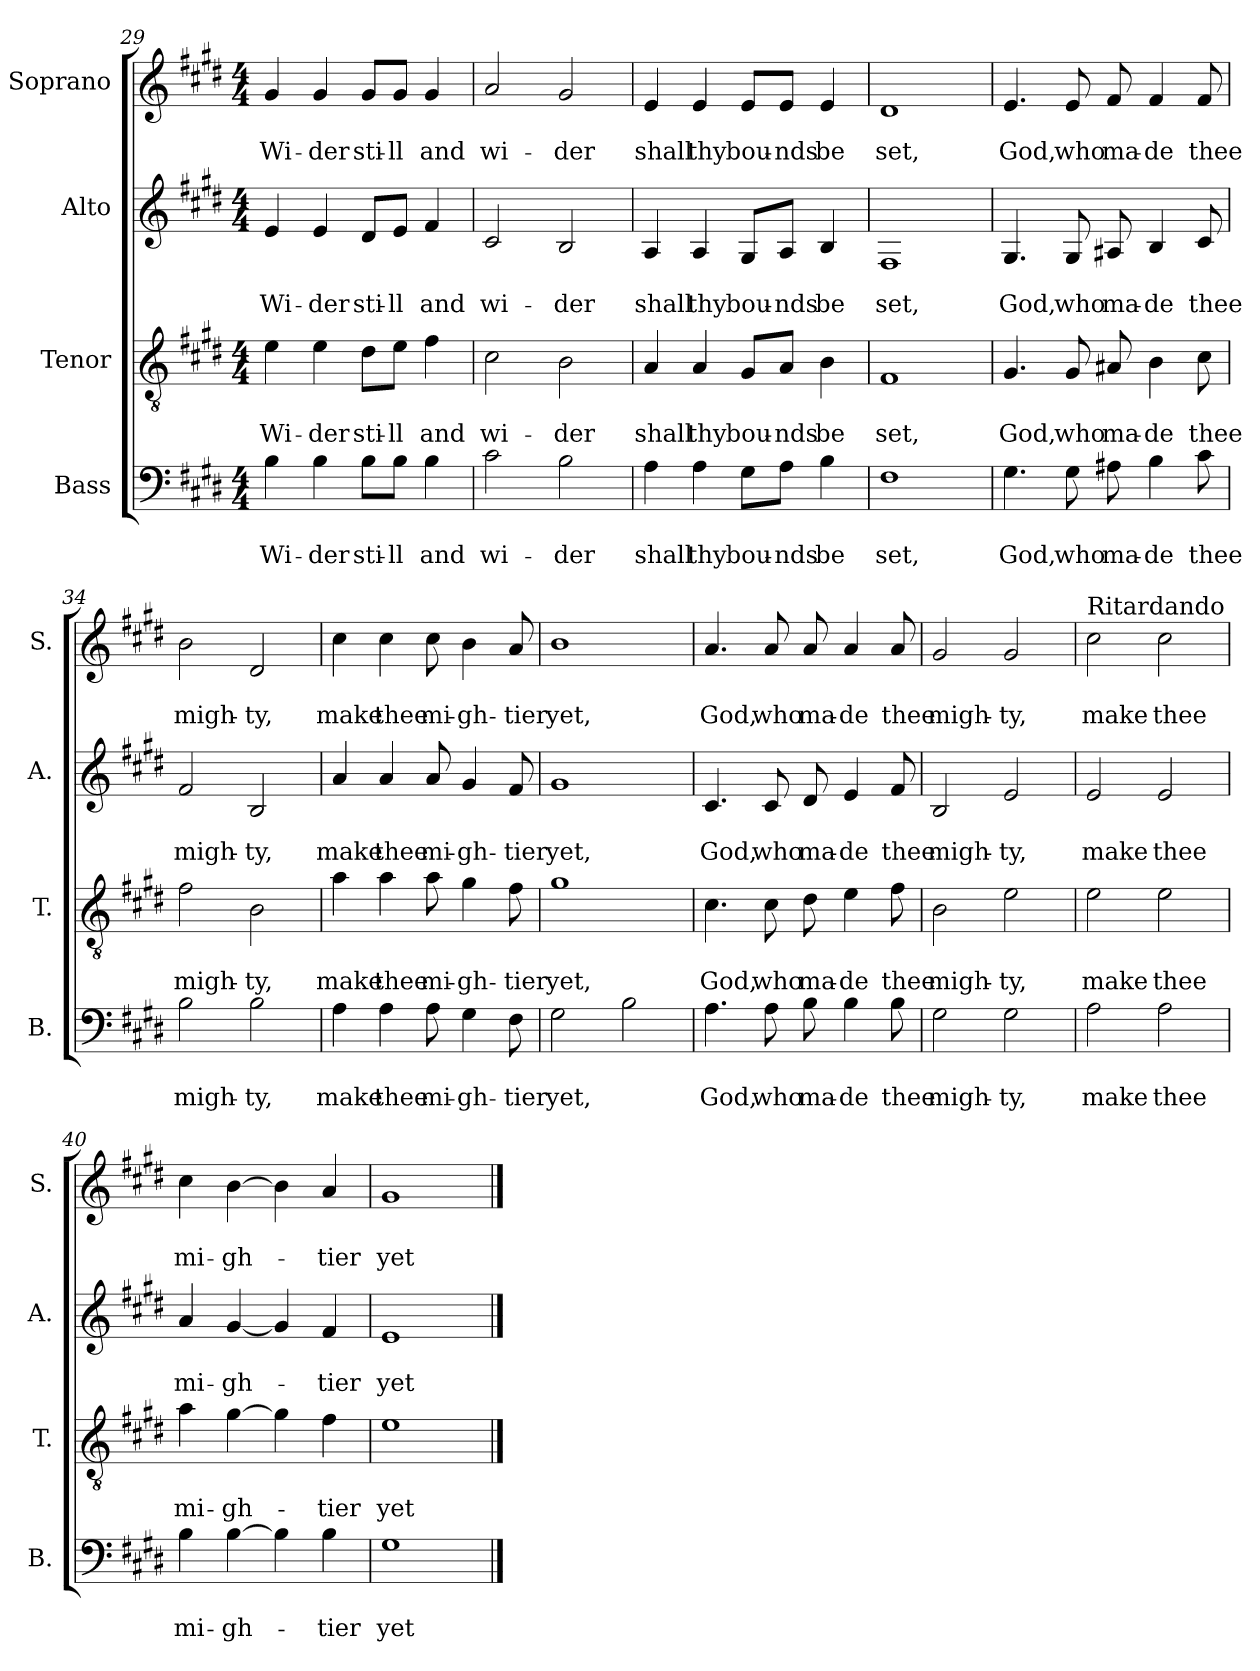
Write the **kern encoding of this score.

**kern	**text	**text	**kern	**text	**text	**kern	**text	**text	**kern	**text	**text
*part4	*part4	*part4	*part3	*part3	*part3	*part2	*part2	*part2	*part1	*part1	*part1
*staff4	*staff4	*staff4	*staff3	*staff3	*staff3	*staff2	*staff2	*staff2	*staff1	*staff1	*staff1
*I"Bass	*	*	*I"Tenor	*	*	*I"Alto	*	*	*I"Soprano	*	*
*I'B.	*	*	*I'T.	*	*	*I'A.	*	*	*I'S.	*	*
!!LO:LB:g=z
*clefF4	*	*	*clefGv2	*	*	*clefG2	*	*	*clefG2	*	*
*k[f#c#g#d#]	*	*	*k[f#c#g#d#]	*	*	*k[f#c#g#d#]	*	*	*k[f#c#g#d#]	*	*
*M4/4	*	*	*M4/4	*	*	*M4/4	*	*	*M4/4	*	*
=29	=29	=29	=29	=29	=29	=29	=29	=29	=29	=29	=29
!	!	!LO:LY:b	!	!	!LO:LY:b	!	!	!LO:LY:b	!	!	!LO:LY:b
4B\	.	Wi-	4e\	.	Wi-	4e/	.	Wi-	4g#/	.	Wi-
!	!	!LO:LY:b	!	!	!LO:LY:b	!	!	!LO:LY:b	!	!	!LO:LY:b
4B\	.	-der	4e\	.	-der	4e/	.	-der	4g#/	.	-der
!	!	!LO:LY:b	!	!	!LO:LY:b	!	!	!LO:LY:b	!	!	!LO:LY:b
8B\L	.	sti-	8d#\L	.	sti-	8d#/L	.	sti-	8g#/L	.	sti-
!	!	!LO:LY:b	!	!	!LO:LY:b	!	!	!LO:LY:b	!	!	!LO:LY:b
8B\J	.	-ll	8e\J	.	-ll	8e/J	.	-ll	8g#/J	.	-ll
!	!	!LO:LY:b	!	!	!LO:LY:b	!	!	!LO:LY:b	!	!	!LO:LY:b
4B\	.	and	4f#\	.	and	4f#/	.	and	4g#/	.	and
=30	=30	=30	=30	=30	=30	=30	=30	=30	=30	=30	=30
!	!	!LO:LY:b	!	!	!LO:LY:b	!	!	!LO:LY:b	!	!	!LO:LY:b
2c#\	.	wi-	2c#\	.	wi-	2c#/	.	wi-	2a/	.	wi-
!	!	!LO:LY:b	!	!	!LO:LY:b	!	!	!LO:LY:b	!	!	!LO:LY:b
2B\	.	-der	2B\	.	-der	2B/	.	-der	2g#/	.	-der
=31	=31	=31	=31	=31	=31	=31	=31	=31	=31	=31	=31
!	!	!LO:LY:b	!	!	!LO:LY:b	!	!	!LO:LY:b	!	!	!LO:LY:b
4A\	.	shall	4A/	.	shall	4A/	.	shall	4e/	.	shall
!	!	!LO:LY:b	!	!	!LO:LY:b	!	!	!LO:LY:b	!	!	!LO:LY:b
4A\	.	thy	4A/	.	thy	4A/	.	thy	4e/	.	thy
!	!	!LO:LY:b	!	!	!LO:LY:b	!	!	!LO:LY:b	!	!	!LO:LY:b
8G#\L	.	bou-	8G#/L	.	bou-	8G#/L	.	bou-	8e/L	.	bou-
!	!	!LO:LY:b	!	!	!LO:LY:b	!	!	!LO:LY:b	!	!	!LO:LY:b
8A\J	.	-nds	8A/J	.	-nds	8A/J	.	-nds	8e/J	.	-nds
!	!	!LO:LY:b	!	!	!LO:LY:b	!	!	!LO:LY:b	!	!	!LO:LY:b
4B\	.	be	4B\	.	be	4B/	.	be	4e/	.	be
=32	=32	=32	=32	=32	=32	=32	=32	=32	=32	=32	=32
!	!	!LO:LY:b	!	!	!LO:LY:b	!	!	!LO:LY:b	!	!	!LO:LY:b
1F#	.	set,	1F#	.	set,	1F#	.	set,	1d#	.	set,
=33	=33	=33	=33	=33	=33	=33	=33	=33	=33	=33	=33
!	!	!LO:LY:b	!	!	!LO:LY:b	!	!	!LO:LY:b	!	!	!LO:LY:b
4.G#\	.	God,	4.G#/	.	God,	4.G#/	.	God,	4.e/	.	God,
!	!	!LO:LY:b	!	!	!LO:LY:b	!	!	!LO:LY:b	!	!	!LO:LY:b
8G#\	.	who	8G#/	.	who	8G#/	.	who	8e/	.	who
!	!	!LO:LY:b	!	!	!LO:LY:b	!	!	!LO:LY:b	!	!	!LO:LY:b
8A#X\	.	ma-	8A#X/	.	ma-	8A#X/	.	ma-	8f#/	.	ma-
!	!	!LO:LY:b	!	!	!LO:LY:b	!	!	!LO:LY:b	!	!	!LO:LY:b
4B\	.	-de	4B\	.	-de	4B/	.	-de	4f#/	.	-de
!	!	!LO:LY:b	!	!	!LO:LY:b	!	!	!LO:LY:b	!	!	!LO:LY:b
8c#\	.	thee	8c#\	.	thee	8c#/	.	thee	8f#/	.	thee
=34	=34	=34	=34	=34	=34	=34	=34	=34	=34	=34	=34
!	!	!LO:LY:b	!	!	!LO:LY:b	!	!	!LO:LY:b	!	!	!LO:LY:b
2B\	.	migh-	2f#\	.	migh-	2f#/	.	migh-	2b\	.	migh-
!	!	!LO:LY:b	!	!	!LO:LY:b	!	!	!LO:LY:b	!	!	!LO:LY:b
2B\	.	-ty,	2B\	.	-ty,	2B/	.	-ty,	2d#/	.	-ty,
=35	=35	=35	=35	=35	=35	=35	=35	=35	=35	=35	=35
!	!	!LO:LY:b	!	!	!LO:LY:b	!	!	!LO:LY:b	!	!	!LO:LY:b
4A\	.	make	4a\	.	make	4a/	.	make	4cc#\	.	make
!	!	!LO:LY:b	!	!	!LO:LY:b	!	!	!LO:LY:b	!	!	!LO:LY:b
4A\	.	thee	4a\	.	thee	4a/	.	thee	4cc#\	.	thee
!	!	!LO:LY:b	!	!	!LO:LY:b	!	!	!LO:LY:b	!	!	!LO:LY:b
8A\	.	mi-	8a\	.	mi-	8a/	.	mi-	8cc#\	.	mi-
!	!	!LO:LY:b	!	!	!LO:LY:b	!	!	!LO:LY:b	!	!	!LO:LY:b
4G#\	.	-gh-	4g#\	.	-gh-	4g#/	.	-gh-	4b\	.	-gh-
!	!	!LO:LY:b	!	!	!LO:LY:b	!	!	!LO:LY:b	!	!	!LO:LY:b
8F#\	.	-tier	8f#\	.	-tier	8f#/	.	-tier	8a/	.	-tier
!!LO:LB:g=z
=36	=36	=36	=36	=36	=36	=36	=36	=36	=36	=36	=36
!	!	!LO:LY:b	!	!	!LO:LY:b	!	!	!LO:LY:b	!	!	!LO:LY:b
2G#\	.	yet,	1g#	.	yet,	1g#	.	yet,	1b	.	yet,
2B\	.	.	.	.	.	.	.	.	.	.	.
=37	=37	=37	=37	=37	=37	=37	=37	=37	=37	=37	=37
!	!	!LO:LY:b	!	!	!LO:LY:b	!	!	!LO:LY:b	!	!	!LO:LY:b
4.A\	.	God,	4.c#\	.	God,	4.c#/	.	God,	4.a/	.	God,
!	!	!LO:LY:b	!	!	!LO:LY:b	!	!	!LO:LY:b	!	!	!LO:LY:b
8A\	.	who	8c#\	.	who	8c#/	.	who	8a/	.	who
!	!	!LO:LY:b	!	!	!LO:LY:b	!	!	!LO:LY:b	!	!	!LO:LY:b
8B\	.	ma-	8d#\	.	ma-	8d#/	.	ma-	8a/	.	ma-
!	!	!LO:LY:b	!	!	!LO:LY:b	!	!	!LO:LY:b	!	!	!LO:LY:b
4B\	.	-de	4e\	.	-de	4e/	.	-de	4a/	.	-de
!	!	!LO:LY:b	!	!	!LO:LY:b	!	!	!LO:LY:b	!	!	!LO:LY:b
8B\	.	thee	8f#\	.	thee	8f#/	.	thee	8a/	.	thee
=38	=38	=38	=38	=38	=38	=38	=38	=38	=38	=38	=38
!	!	!LO:LY:b	!	!	!LO:LY:b	!	!	!LO:LY:b	!	!	!LO:LY:b
2G#\	.	migh-	2B\	.	migh-	2B/	.	migh-	2g#/	.	migh-
!	!	!LO:LY:b	!	!	!LO:LY:b	!	!	!LO:LY:b	!	!	!LO:LY:b
2G#\	.	-ty,	2e\	.	-ty,	2e/	.	-ty,	2g#/	.	-ty,
=39	=39	=39	=39	=39	=39	=39	=39	=39	=39	=39	=39
!	!	!	!	!	!	!	!	!	!LO:TX:a:t=Ritardando	!	!
!	!	!LO:LY:b	!	!	!LO:LY:b	!	!	!LO:LY:b	!	!	!LO:LY:b
2A\	.	make	2e\	.	make	2e/	.	make	2cc#\	.	make
!	!	!LO:LY:b	!	!	!LO:LY:b	!	!	!LO:LY:b	!	!	!LO:LY:b
2A\	.	thee	2e\	.	thee	2e/	.	thee	2cc#\	.	thee
=40	=40	=40	=40	=40	=40	=40	=40	=40	=40	=40	=40
!	!	!LO:LY:b	!	!	!LO:LY:b	!	!	!LO:LY:b	!	!	!LO:LY:b
4B\	.	mi-	4a\	.	mi-	4a/	.	mi-	4cc#\	.	mi-
!	!	!LO:LY:b	!	!	!LO:LY:b	!	!	!LO:LY:b	!	!	!LO:LY:b
[4B\	.	-gh-	[4g#\	.	-gh-	[4g#/	.	-gh-	[4b\	.	-gh-
4B\]	.	.	4g#\]	.	.	4g#/]	.	.	4b\]	.	.
!	!	!LO:LY:b	!	!	!LO:LY:b	!	!	!LO:LY:b	!	!	!LO:LY:b
4B\	.	-tier	4f#\	.	-tier	4f#/	.	-tier	4a/	.	-tier
=41	=41	=41	=41	=41	=41	=41	=41	=41	=41	=41	=41
!	!	!LO:LY:b	!	!	!LO:LY:b	!	!	!LO:LY:b	!	!	!LO:LY:b
1G#	.	yet	1e	.	yet	1e	.	yet	1g#	.	yet
==	==	==	==	==	==	==	==	==	==	==	==
*-	*-	*-	*-	*-	*-	*-	*-	*-	*-	*-	*-
